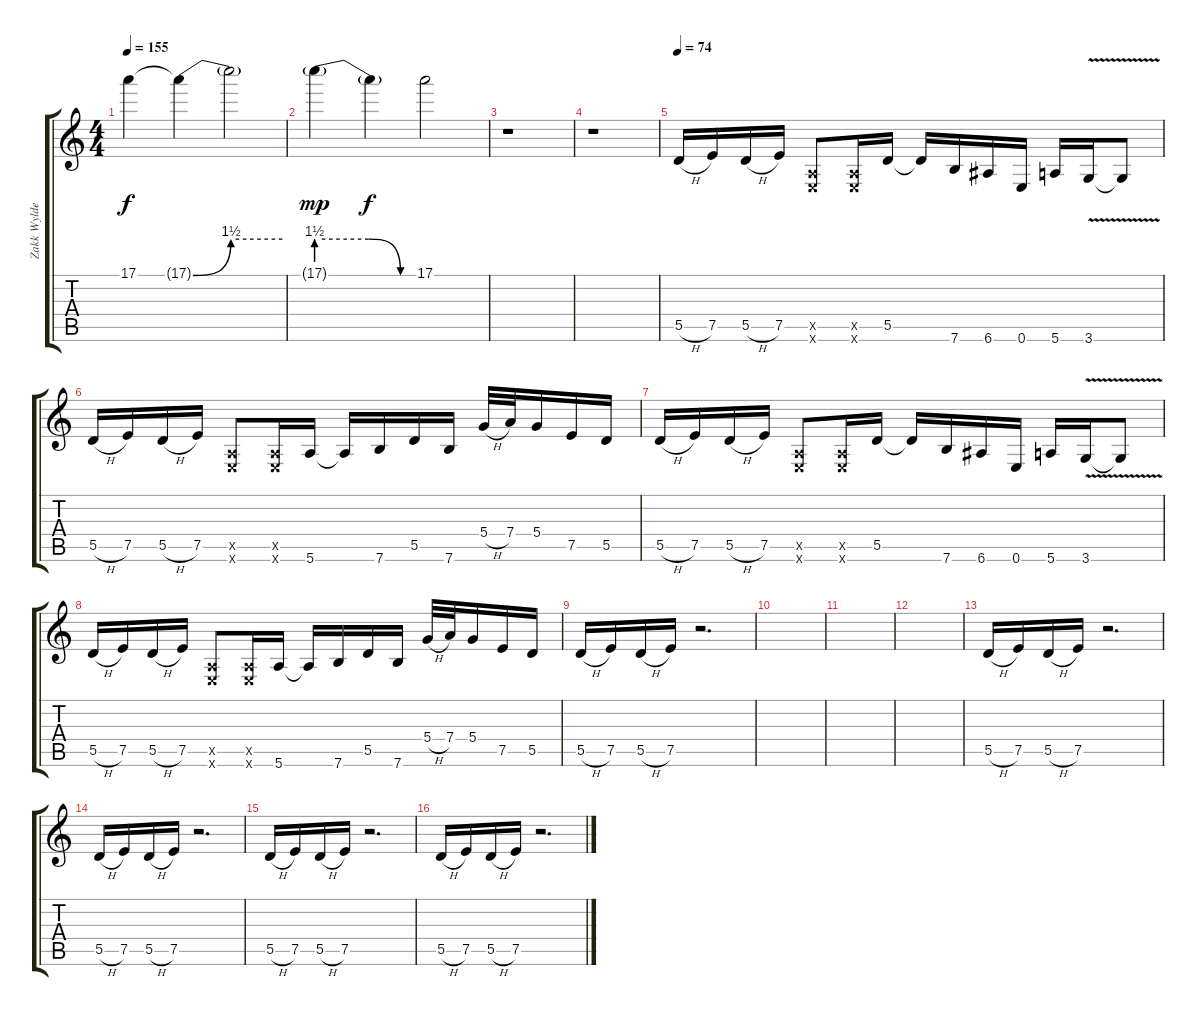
\track ("Zakk Wylde Guitar 1" "Zakk Wylde") {instrument distortionguitar}
\staff {score tabs}
\tuning (E4 B3 G3 D3 A2 E2) {hide}
\ts (4 4)
\tempo 155
\clef g2
\ks c
17.1.4{dy f} 17.1{be (bend 0 0 60 6) t}.4 17.1{be (hold 0 6 60 6) t}.2 |
17.1{be (custom 0 6 31 6 50 0 60 0) g}.4{dy mp} 17.1{t}.4{dy f} 17.1.2 |
r.1 |
r.1 |
\tempo 74
5.5{h}.16 7.5.16 5.5{h}.16 7.5.16 (0.5{x} 0.6{x}).8 (0.5{x} 0.6{x}).16 5.5.16 5.5{t}.16 7.6.16 6.6.16 0.6.16 5.6.16 3.6{v}.16 3.6{v t}.8 |
5.5{h}.16 7.5.16 5.5{h}.16 7.5.16 (0.5{x} 0.6{x}).8 (0.5{x} 0.6{x}).16 5.6.16 5.6{t}.16 7.6.16 5.5.16 7.6.16 5.4{h}.32 7.4.32 5.4.16 7.5.16 5.5.16 |
5.5{h}.16 7.5.16 5.5{h}.16 7.5.16 (0.5{x} 0.6{x}).8 (0.5{x} 0.6{x}).16 5.5.16 5.5{t}.16 7.6.16 6.6.16 0.6.16 5.6.16 3.6{v}.16 3.6{v t}.8 |
5.5{h}.16 7.5.16 5.5{h}.16 7.5.16 (0.5{x} 0.6{x}).8 (0.5{x} 0.6{x}).16 5.6.16 5.6{t}.16 7.6.16 5.5.16 7.6.16 5.4{h}.32 7.4.32 5.4.16 7.5.16 5.5.16 |
5.5{h}.16 7.5.16 5.5{h}.16 7.5.16 r.2{d} |
|
|
|
5.5{h}.16 7.5.16 5.5{h}.16 7.5.16 r.2{d} |
5.5{h}.16 7.5.16 5.5{h}.16 7.5.16 r.2{d} |
5.5{h}.16 7.5.16 5.5{h}.16 7.5.16 r.2{d} |
5.5{h}.16 7.5.16 5.5{h}.16 7.5.16 r.2{d}
